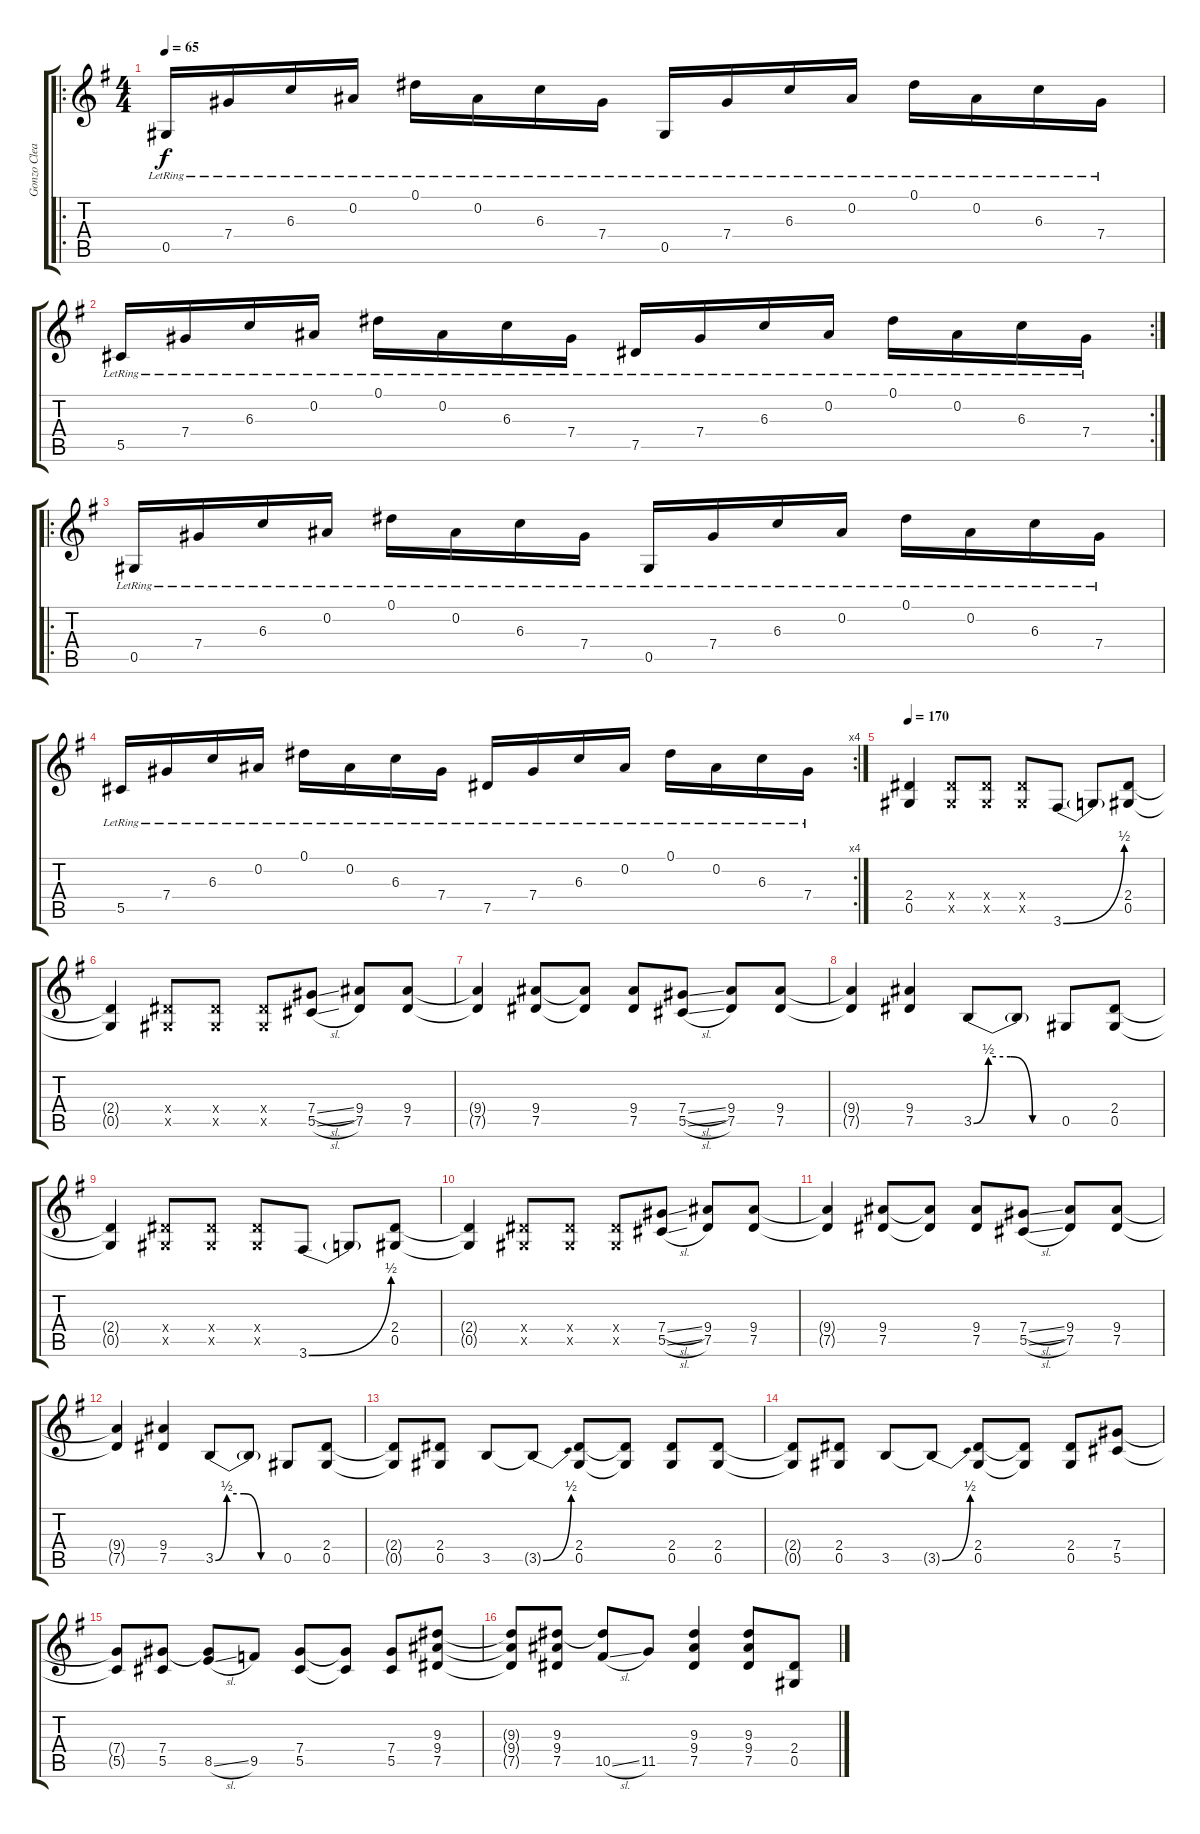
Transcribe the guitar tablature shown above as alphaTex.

\track ("Gonzo Clean" "Gonzo Clea") {instrument electricguitarclean}
\staff {score tabs}
\tuning (Eb4 Bb3 Gb3 Db3 Ab2 Eb2) {hide}
\ro
\ts (4 4)
\tempo 65
\clef g2
\ks g
0.5{lr}.16{dy f instrument electricguitarclean} 7.4{lr}.16 6.3{lr}.16 0.2{lr}.16 0.1{lr}.16 0.2{lr}.16 6.3{lr}.16 7.4{lr}.16 0.5{lr}.16 7.4{lr}.16 6.3{lr}.16 0.2{lr}.16 0.1{lr}.16 0.2{lr}.16 6.3{lr}.16 7.4{lr}.16 |
\rc 2
5.5{lr}.16 7.4{lr}.16 6.3{lr}.16 0.2{lr}.16 0.1{lr}.16 0.2{lr}.16 6.3{lr}.16 7.4{lr}.16 7.5{lr}.16 7.4{lr}.16 6.3{lr}.16 0.2{lr}.16 0.1{lr}.16 0.2{lr}.16 6.3{lr}.16 7.4{lr}.16 |
\ro
0.5{lr}.16 7.4{lr}.16 6.3{lr}.16 0.2{lr}.16 0.1{lr}.16 0.2{lr}.16 6.3{lr}.16 7.4{lr}.16 0.5{lr}.16 7.4{lr}.16 6.3{lr}.16 0.2{lr}.16 0.1{lr}.16 0.2{lr}.16 6.3{lr}.16 7.4{lr}.16 |
\rc 4
5.5{lr}.16 7.4{lr}.16 6.3{lr}.16 0.2{lr}.16 0.1{lr}.16 0.2{lr}.16 6.3{lr}.16 7.4{lr}.16 7.5{lr}.16 7.4{lr}.16 6.3{lr}.16 0.2{lr}.16 0.1{lr}.16 0.2{lr}.16 6.3{lr}.16 7.4{lr}.16 |
\tempo 170
(2.4 0.5).4{instrument overdrivenguitar} (2.4{x} 0.5{x}).8 (2.4{x} 0.5{x}).8 (2.4{x} 0.5{x}).8 3.6{be (bend 0 0 60 2)}.8 3.6{t}.8 (2.4 0.5).8 |
(2.4{t} 0.5{t}).4 (2.4{x} 0.5{x}).8 (2.4{x} 0.5{x}).8 (2.4{x} 0.5{x}).8 (7.4{sl} 5.5{sl}).8 (9.4 7.5).8 (9.4 7.5).8 |
(9.4{t} 7.5{t}).4 (9.4 7.5).8 (9.4{t} 7.5{t}).8 (9.4 7.5).8 (7.4{sl} 5.5{sl}).8 (9.4 7.5).8 (9.4 7.5).8 |
(9.4{t} 7.5{t}).4 (9.4 7.5).4 3.5{be (custom 0 0 10 2 25 2 40 0 60 0)}.8 3.5{t}.8 0.5.8 (2.4 0.5).8 |
(2.4{t} 0.5{t}).4 (2.4{x} 0.5{x}).8 (2.4{x} 0.5{x}).8 (2.4{x} 0.5{x}).8 3.6{be (bend 0 0 60 2)}.8 3.6{t}.8 (2.4 0.5).8 |
(2.4{t} 0.5{t}).4 (2.4{x} 0.5{x}).8 (2.4{x} 0.5{x}).8 (2.4{x} 0.5{x}).8 (7.4{sl} 5.5{sl}).8 (9.4 7.5).8 (9.4 7.5).8 |
(9.4{t} 7.5{t}).4 (9.4 7.5).8 (9.4{t} 7.5{t}).8 (9.4 7.5).8 (7.4{sl} 5.5{sl}).8 (9.4 7.5).8 (9.4 7.5).8 |
(9.4{t} 7.5{t}).4 (9.4 7.5).4 3.5{be (custom 0 0 10 2 25 2 40 0 60 0)}.8 3.5{t}.8 0.5.8 (2.4 0.5).8 |
(2.4{t} 0.5{t}).8 (2.4 0.5).8 3.5.8 3.5{be (bend 0 0 60 2) t}.8 (2.4 0.5).8 (2.4{t} 0.5{t}).8 (2.4 0.5).8 (2.4 0.5).8 |
(2.4{t} 0.5{t}).8 (2.4 0.5).8 3.5.8 3.5{be (bend 0 0 60 2) t}.8 (2.4 0.5).8 (2.4{t} 0.5{t}).8 (2.4 0.5).8 (7.4 5.5).8 |
(7.4{t} 5.5{t}).8 (7.4 5.5).8 (7.4{t} 8.5{sl}).8 9.5.8 (7.4 5.5).8 (7.4{t} 5.5{t}).8 (7.4 5.5).8 (9.3 9.4 7.5).8 |
(9.3{t} 9.4{t} 7.5{t}).8 (9.3 9.4 7.5).8 (9.3{t} 10.5{sl}).8 11.5.8 (9.3 9.4 7.5).4 (9.3 9.4 7.5).8 (2.4 0.5).8
